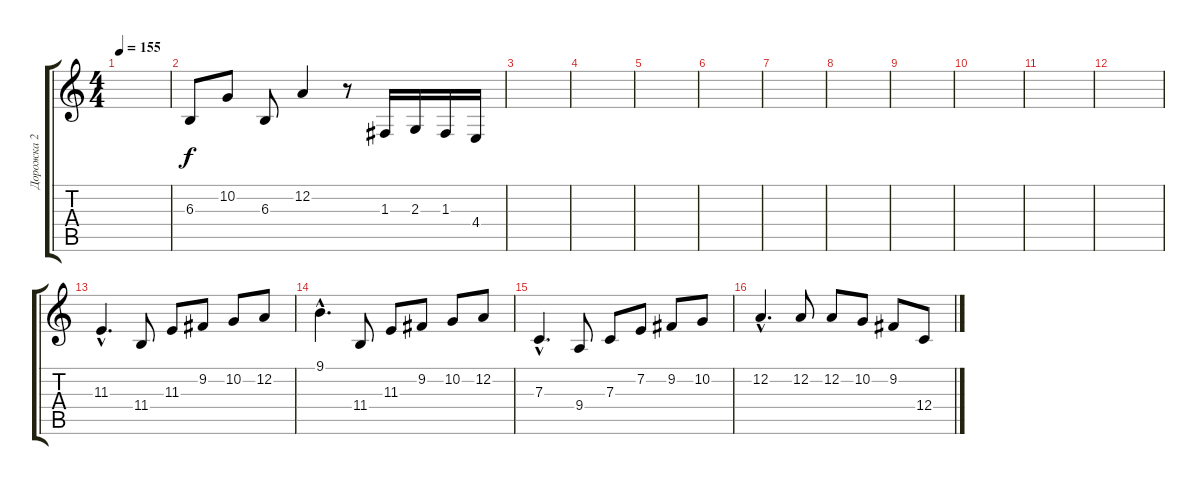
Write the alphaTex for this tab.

\track ("Дорожка 2" "Дорожка 2") {instrument acousticgrandpiano}
\staff {score tabs}
\tuning (D4 A3 F3 C3 G2 D2) {hide}
\ts (4 4)
\tempo 155
\clef g2
\ks c
|
6.3.8 10.2.8 6.3.8 12.2.4 r.8 1.3.16 2.3.16 1.3.16 4.4.16 |
|
|
|
|
|
|
|
|
|
|
11.3{hac}.4{d} 11.4.8 11.3.8 9.2.8 10.2.8 12.2.8 |
9.1{hac}.4{d} 11.4.8 11.3.8 9.2.8 10.2.8 12.2.8 |
7.3{hac}.4{d} 9.4.8 7.3.8 7.2.8 9.2.8 10.2.8 |
12.2{hac}.4{d} 12.2.8 12.2.8 10.2.8 9.2.8 12.4.8
